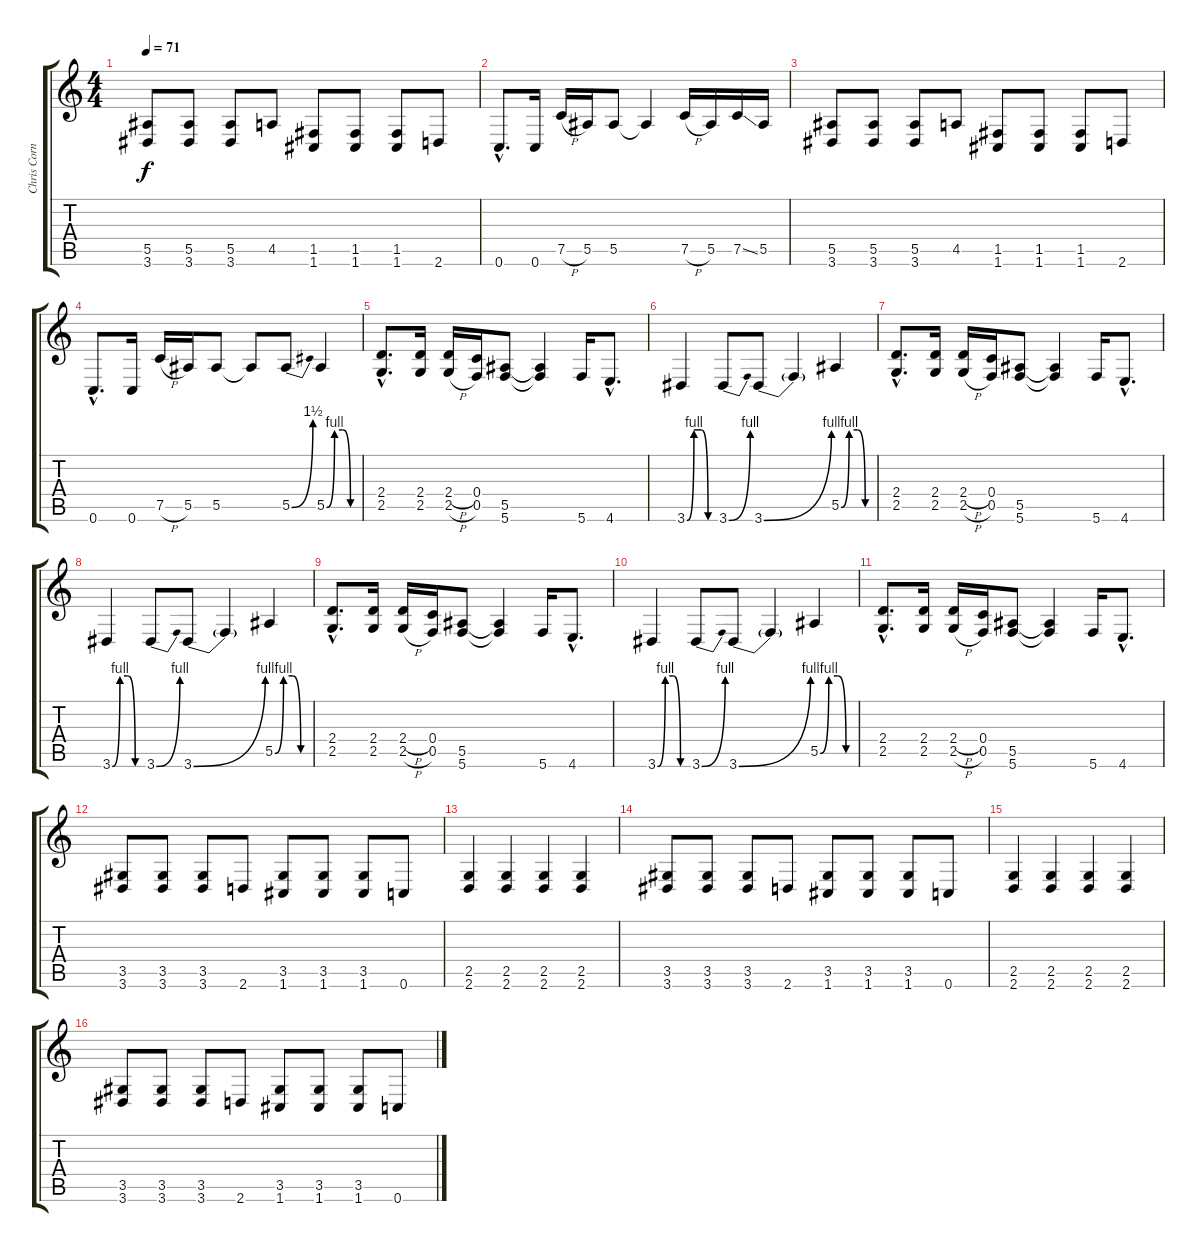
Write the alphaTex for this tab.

\track ("Chris Cornell" "Chris Corn") {instrument overdrivenguitar}
\staff {score tabs}
\tuning (E4 B3 G3 C3 F2 C2) {hide}
\ts (4 4)
\tempo 71
\clef g2
\ks c
(5.5 3.6).8{dy f} (5.5 3.6).8 (5.5 3.6).8 4.5.8 (1.5 1.6).8 (1.5 1.6).8 (1.5 1.6).8 2.6.8 |
0.6{hac}.8{d} 0.6.16 7.5{h}.16 5.5.16 5.5.8 5.5{t}.4 7.5{h}.16 5.5.16 7.5{ss}.16 5.5.16 |
(5.5 3.6).8 (5.5 3.6).8 (5.5 3.6).8 4.5.8 (1.5 1.6).8 (1.5 1.6).8 (1.5 1.6).8 2.6.8 |
0.6{hac}.8{d} 0.6.16 7.5{h}.16 5.5.16 5.5.8 5.5{t}.8 5.5{be (bend 0 0 60 6)}.8 5.5{be (custom 0 0 15 4 30 4 45 0 60 0)}.4 |
(2.4{hac} 2.5{hac}).8{d} (2.4 2.5).16 (2.4{h} 2.5{h}).16 (0.4 0.5).16 (5.5 5.6).8 (5.5{t} 5.6{t}).4 5.6.16 4.6{hac}.8{d} |
3.6{be (custom 0 0 15 4 30 4 45 0 60 0)}.4 3.6{be (bend 0 0 60 4)}.8 3.6{be (bend 0 0 60 4)}.8 3.6{t}.4 5.5{be (custom 0 0 15 4 30 4 45 0 60 0)}.4 |
(2.4{hac} 2.5{hac}).8{d} (2.4 2.5).16 (2.4{h} 2.5{h}).16 (0.4 0.5).16 (5.5 5.6).8 (5.5{t} 5.6{t}).4 5.6.16 4.6{hac}.8{d} |
3.6{be (custom 0 0 15 4 30 4 45 0 60 0)}.4 3.6{be (bend 0 0 60 4)}.8 3.6{be (bend 0 0 60 4)}.8 3.6{t}.4 5.5{be (custom 0 0 15 4 30 4 45 0 60 0)}.4 |
(2.4{hac} 2.5{hac}).8{d} (2.4 2.5).16 (2.4{h} 2.5{h}).16 (0.4 0.5).16 (5.5 5.6).8 (5.5{t} 5.6{t}).4 5.6.16 4.6{hac}.8{d} |
3.6{be (custom 0 0 15 4 30 4 45 0 60 0)}.4 3.6{be (bend 0 0 60 4)}.8 3.6{be (bend 0 0 60 4)}.8 3.6{t}.4 5.5{be (custom 0 0 15 4 30 4 45 0 60 0)}.4 |
(2.4{hac} 2.5{hac}).8{d} (2.4 2.5).16 (2.4{h} 2.5{h}).16 (0.4 0.5).16 (5.5 5.6).8 (5.5{t} 5.6{t}).4 5.6.16 4.6{hac}.8{d} |
(3.5 3.6).8 (3.5 3.6).8 (3.5 3.6).8 2.6.8 (3.5 1.6).8 (3.5 1.6).8 (3.5 1.6).8 0.6.8 |
(2.5 2.6).4 (2.5 2.6).4 (2.5 2.6).4 (2.5 2.6).4 |
(3.5 3.6).8 (3.5 3.6).8 (3.5 3.6).8 2.6.8 (3.5 1.6).8 (3.5 1.6).8 (3.5 1.6).8 0.6.8 |
(2.5 2.6).4 (2.5 2.6).4 (2.5 2.6).4 (2.5 2.6).4 |
(3.5 3.6).8 (3.5 3.6).8 (3.5 3.6).8 2.6.8 (3.5 1.6).8 (3.5 1.6).8 (3.5 1.6).8 0.6.8
